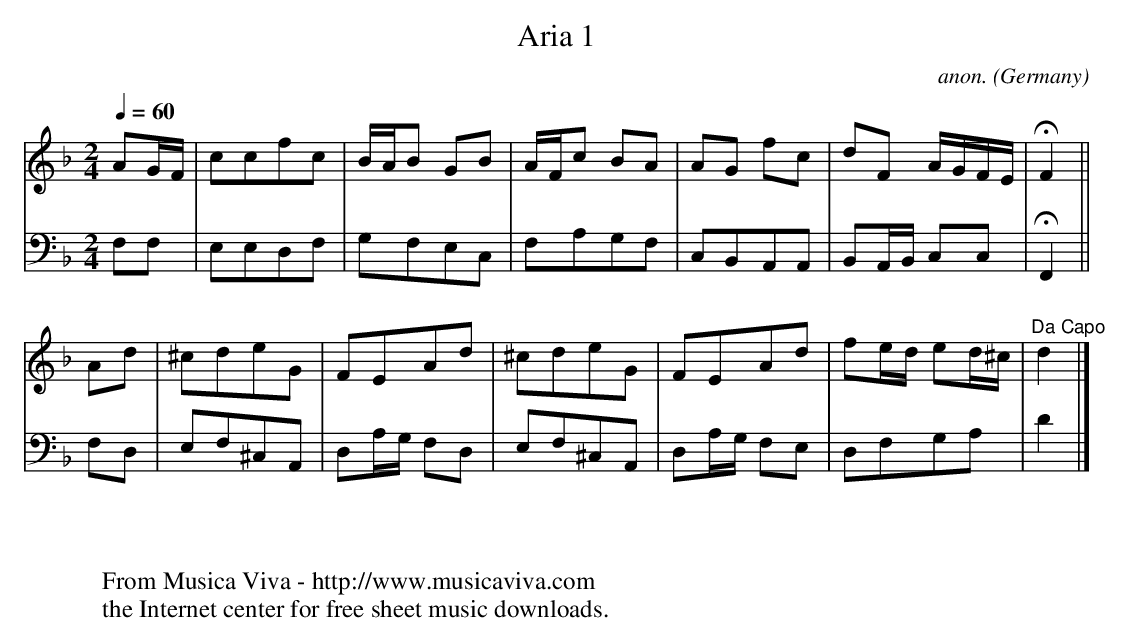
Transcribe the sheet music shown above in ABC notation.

X:1
T:Aria 1
C:anon.
O:Germany
V:1 Program 1 6 %Harpsichord
V:2 Program 1 6 bass %Harpsichord
M:2/4
L:1/8
Q:1/4=60
K:F
V:1
AG/F/|ccfc|B/A/B GB|A/F/c BA|AG fc|dF A/G/F/E/|HF2||
V:2
F,F,|E,E,D,F,|G,F,E,C,|F,A,G,F,|C,B,,A,,A,,|B,,A,,/B,,/ C,C,|HF,,2||
V:1
Ad|^cdeG|FEAd|^cdeG|FEAd|fe/d/ ed/^c/|"^Da Capo"d2|]
V:2
F,D,|E,F,^C,A,,|D,A,/G,/ F,D,|E,F,^C,A,,|D,A,/G,/ F,E,|D,F,G,A,|D2|]
W:
W:
W:  From Musica Viva - http://www.musicaviva.com
W:  the Internet center for free sheet music downloads.
